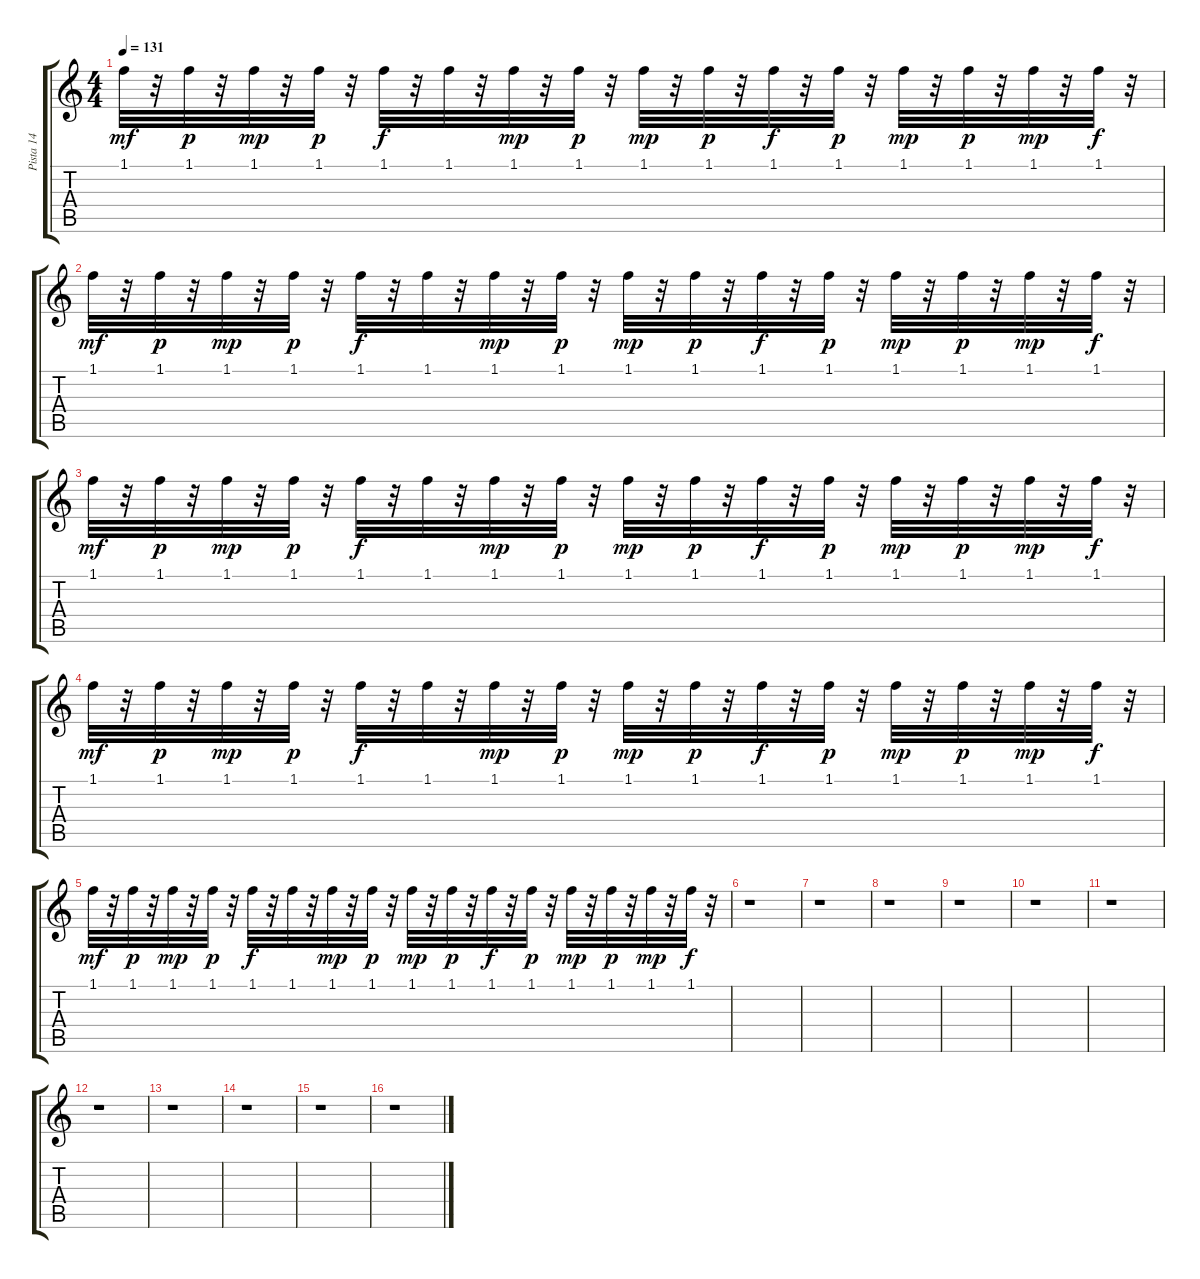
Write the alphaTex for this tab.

\track ("Pista 14" "Pista 14") {instrument overdrivenguitar}
\staff {score tabs}
\tuning (E4 B3 G3 D3 A2 E2) {hide}
\ts (4 4)
\tempo 131
\clef g2
\ks c
1.1.32{dy mf} r.32 1.1.32{dy p} r.32 1.1.32{dy mp} r.32 1.1.32{dy p} r.32 1.1.32{dy f} r.32 1.1.32 r.32 1.1.32{dy mp} r.32 1.1.32{dy p} r.32 1.1.32{dy mp} r.32 1.1.32{dy p} r.32 1.1.32{dy f} r.32 1.1.32{dy p} r.32 1.1.32{dy mp} r.32 1.1.32{dy p} r.32 1.1.32{dy mp} r.32 1.1.32{dy f} r.32 |
1.1.32{dy mf} r.32 1.1.32{dy p} r.32 1.1.32{dy mp} r.32 1.1.32{dy p} r.32 1.1.32{dy f} r.32 1.1.32 r.32 1.1.32{dy mp} r.32 1.1.32{dy p} r.32 1.1.32{dy mp} r.32 1.1.32{dy p} r.32 1.1.32{dy f} r.32 1.1.32{dy p} r.32 1.1.32{dy mp} r.32 1.1.32{dy p} r.32 1.1.32{dy mp} r.32 1.1.32{dy f} r.32 |
1.1.32{dy mf} r.32 1.1.32{dy p} r.32 1.1.32{dy mp} r.32 1.1.32{dy p} r.32 1.1.32{dy f} r.32 1.1.32 r.32 1.1.32{dy mp} r.32 1.1.32{dy p} r.32 1.1.32{dy mp} r.32 1.1.32{dy p} r.32 1.1.32{dy f} r.32 1.1.32{dy p} r.32 1.1.32{dy mp} r.32 1.1.32{dy p} r.32 1.1.32{dy mp} r.32 1.1.32{dy f} r.32 |
1.1.32{dy mf} r.32 1.1.32{dy p} r.32 1.1.32{dy mp} r.32 1.1.32{dy p} r.32 1.1.32{dy f} r.32 1.1.32 r.32 1.1.32{dy mp} r.32 1.1.32{dy p} r.32 1.1.32{dy mp} r.32 1.1.32{dy p} r.32 1.1.32{dy f} r.32 1.1.32{dy p} r.32 1.1.32{dy mp} r.32 1.1.32{dy p} r.32 1.1.32{dy mp} r.32 1.1.32{dy f} r.32 |
1.1.32{dy mf} r.32 1.1.32{dy p} r.32 1.1.32{dy mp} r.32 1.1.32{dy p} r.32 1.1.32{dy f} r.32 1.1.32 r.32 1.1.32{dy mp} r.32 1.1.32{dy p} r.32 1.1.32{dy mp} r.32 1.1.32{dy p} r.32 1.1.32{dy f} r.32 1.1.32{dy p} r.32 1.1.32{dy mp} r.32 1.1.32{dy p} r.32 1.1.32{dy mp} r.32 1.1.32{dy f} r.32 |
r.1 |
r.1 |
r.1 |
r.1 |
r.1 |
r.1 |
r.1 |
r.1 |
r.1 |
r.1 |
r.1
